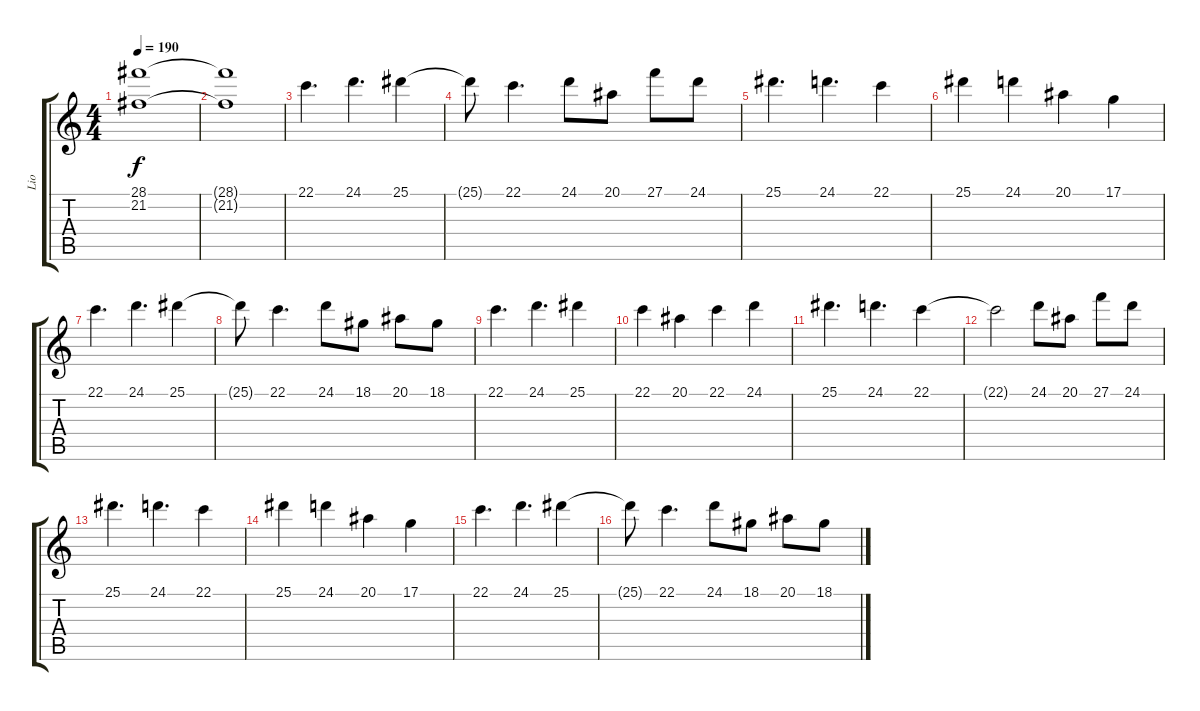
\track ("Lio" "Lio") {instrument stringensemble1}
\staff {score tabs}
\tuning (D4 A3 F3 C3 G2 D2) {hide}
\ts (4 4)
\tempo 190
\clef g2
\ks c
(28.1{t} 21.2{t}).1{dy f} |
(28.1{t} 21.2{t}).1 |
22.1.4{d} 24.1.4{d} 25.1.4 |
25.1{t}.8 22.1.4{d} 24.1.8 20.1.8 27.1.8 24.1.8 |
25.1.4{d} 24.1.4{d} 22.1.4 |
25.1.4 24.1.4 20.1.4 17.1.4 |
22.1.4{d} 24.1.4{d} 25.1.4 |
25.1{t}.8 22.1.4{d} 24.1.8 18.1.8 20.1.8 18.1.8 |
22.1.4{d} 24.1.4{d} 25.1.4 |
22.1.4 20.1.4 22.1.4 24.1.4 |
25.1.4{d} 24.1.4{d} 22.1.4 |
22.1{t}.2 24.1.8 20.1.8 27.1.8 24.1.8 |
25.1.4{d} 24.1.4{d} 22.1.4 |
25.1.4 24.1.4 20.1.4 17.1.4 |
22.1.4{d} 24.1.4{d} 25.1.4 |
25.1{t}.8 22.1.4{d} 24.1.8 18.1.8 20.1.8 18.1.8
